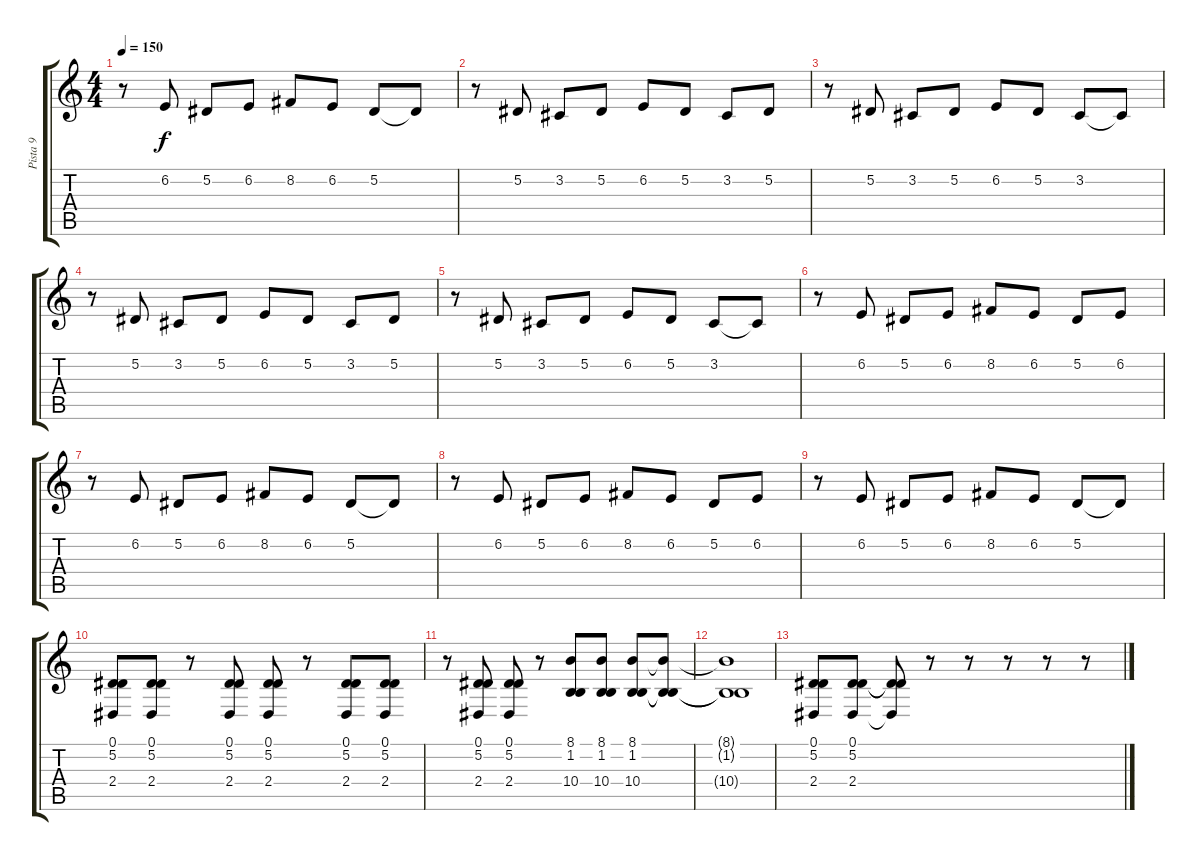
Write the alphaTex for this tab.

\track ("Pista 9" "Pista 9") {instrument stringensemble1}
\staff {score tabs}
\tuning (Eb4 Bb3 Gb3 Db3 Ab2 Eb2) {hide}
\ts (4 4)
\tempo 150
\clef g2
\ks c
r.8{dy f} 6.2.8 5.2.8 6.2.8 8.2.8 6.2.8 5.2.8 5.2{t}.8 |
r.8 5.2.8 3.2.8 5.2.8 6.2.8 5.2.8 3.2.8 5.2.8 |
r.8 5.2.8 3.2.8 5.2.8 6.2.8 5.2.8 3.2.8 3.2{t}.8 |
r.8 5.2.8 3.2.8 5.2.8 6.2.8 5.2.8 3.2.8 5.2.8 |
r.8 5.2.8 3.2.8 5.2.8 6.2.8 5.2.8 3.2.8 3.2{t}.8 |
r.8 6.2.8 5.2.8 6.2.8 8.2.8 6.2.8 5.2.8 6.2.8 |
r.8 6.2.8 5.2.8 6.2.8 8.2.8 6.2.8 5.2.8 5.2{t}.8 |
r.8 6.2.8 5.2.8 6.2.8 8.2.8 6.2.8 5.2.8 6.2.8 |
r.8 6.2.8 5.2.8 6.2.8 8.2.8 6.2.8 5.2.8 5.2{t}.8 |
(0.1 5.2 2.4).8 (0.1 5.2 2.4).8 r.8 (0.1 5.2 2.4).8 (0.1 5.2 2.4).8 r.8 (0.1 5.2 2.4).8 (0.1 5.2 2.4).8 |
r.8 (0.1 5.2 2.4).8 (0.1 5.2 2.4).8 r.8 (8.1 1.2 10.4).8 (8.1 1.2 10.4).8 (8.1 1.2 10.4).8 (8.1{t} 1.2{t} 10.4{t}).8 |
(8.1{t} 1.2{t} 10.4{t}).1 |
(0.1 5.2 2.4).8 (0.1 5.2 2.4).8 (0.1{t} 5.2{t} 2.4{t}).8 r.8 r.8 r.8 r.8 r.8
